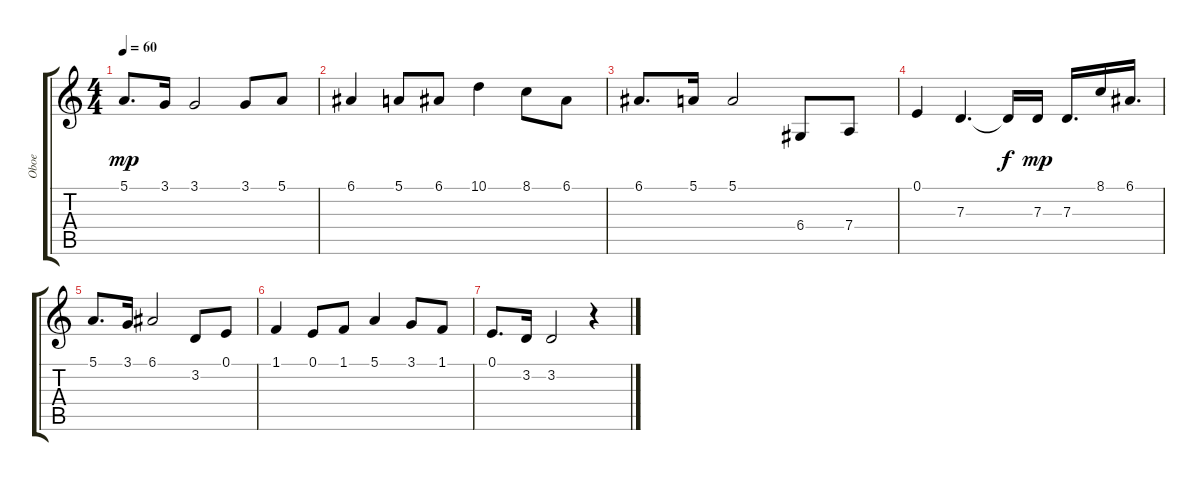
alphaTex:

\track ("Oboe" "Oboe") {instrument oboe}
\staff {score tabs}
\tuning (E4 B3 G3 D3 A2 E2) {hide}
\ts (4 4)
\tempo 60
\clef g2
\ks c
5.1.8{d dy mp} 3.1.16 3.1.2 3.1.8 5.1.8 |
6.1.4 5.1.8 6.1.8 10.1.4 8.1.8 6.1.8 |
6.1.8{d} 5.1.16 5.1.2 6.4.8 7.4.8 |
0.1.4 7.3.4{d} 7.3{t}.16{dy f} 7.3.16{dy mp} 7.3.16{d} 8.1.16 6.1.16{d} |
5.1.8{d} 3.1.16 6.1.2 3.2.8 0.1.8 |
1.1.4 0.1.8 1.1.8 5.1.4 3.1.8 1.1.8 |
0.1.8{d} 3.2.16 3.2.2 r.4
